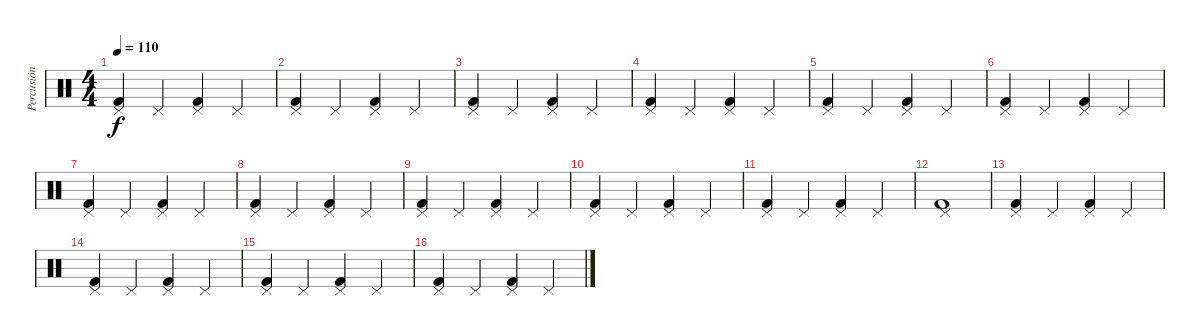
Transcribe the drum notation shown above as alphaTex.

\track ("Percusión" "Percusión") {instrument percussion}
\staff {score}
\articulation defaults
\ts (4 4)
\tempo 110
\clef neutral
\ks c
("Pedal Hi-Hat (hit)" "Kick (hit) 2").4{dy f} "Pedal Hi-Hat (hit)".4 ("Pedal Hi-Hat (hit)" "Kick (hit) 2").4 "Pedal Hi-Hat (hit)".4 |
("Pedal Hi-Hat (hit)" "Kick (hit) 2").4 "Pedal Hi-Hat (hit)".4 ("Pedal Hi-Hat (hit)" "Kick (hit) 2").4 "Pedal Hi-Hat (hit)".4 |
("Pedal Hi-Hat (hit)" "Kick (hit) 2").4 "Pedal Hi-Hat (hit)".4 ("Pedal Hi-Hat (hit)" "Kick (hit) 2").4 "Pedal Hi-Hat (hit)".4 |
("Pedal Hi-Hat (hit)" "Kick (hit) 2").4 "Pedal Hi-Hat (hit)".4 ("Pedal Hi-Hat (hit)" "Kick (hit) 2").4 "Pedal Hi-Hat (hit)".4 |
("Pedal Hi-Hat (hit)" "Kick (hit) 2").4 "Pedal Hi-Hat (hit)".4 ("Pedal Hi-Hat (hit)" "Kick (hit) 2").4 "Pedal Hi-Hat (hit)".4 |
("Pedal Hi-Hat (hit)" "Kick (hit) 2").4 "Pedal Hi-Hat (hit)".4 ("Pedal Hi-Hat (hit)" "Kick (hit) 2").4 "Pedal Hi-Hat (hit)".4 |
("Pedal Hi-Hat (hit)" "Kick (hit) 2").4 "Pedal Hi-Hat (hit)".4 ("Pedal Hi-Hat (hit)" "Kick (hit) 2").4 "Pedal Hi-Hat (hit)".4 |
("Pedal Hi-Hat (hit)" "Kick (hit) 2").4 "Pedal Hi-Hat (hit)".4 ("Pedal Hi-Hat (hit)" "Kick (hit) 2").4 "Pedal Hi-Hat (hit)".4 |
("Pedal Hi-Hat (hit)" "Kick (hit) 2").4 "Pedal Hi-Hat (hit)".4 ("Pedal Hi-Hat (hit)" "Kick (hit) 2").4 "Pedal Hi-Hat (hit)".4 |
("Pedal Hi-Hat (hit)" "Kick (hit) 2").4 "Pedal Hi-Hat (hit)".4 ("Pedal Hi-Hat (hit)" "Kick (hit) 2").4 "Pedal Hi-Hat (hit)".4 |
("Pedal Hi-Hat (hit)" "Kick (hit) 2").4 "Pedal Hi-Hat (hit)".4 ("Pedal Hi-Hat (hit)" "Kick (hit) 2").4 "Pedal Hi-Hat (hit)".4 |
("Pedal Hi-Hat (hit)" "Kick (hit) 2").1 |
("Pedal Hi-Hat (hit)" "Kick (hit) 2").4 "Pedal Hi-Hat (hit)".4 ("Pedal Hi-Hat (hit)" "Kick (hit) 2").4 "Pedal Hi-Hat (hit)".4 |
("Pedal Hi-Hat (hit)" "Kick (hit) 2").4 "Pedal Hi-Hat (hit)".4 ("Pedal Hi-Hat (hit)" "Kick (hit) 2").4 "Pedal Hi-Hat (hit)".4 |
("Pedal Hi-Hat (hit)" "Kick (hit) 2").4 "Pedal Hi-Hat (hit)".4 ("Pedal Hi-Hat (hit)" "Kick (hit) 2").4 "Pedal Hi-Hat (hit)".4 |
("Pedal Hi-Hat (hit)" "Kick (hit) 2").4 "Pedal Hi-Hat (hit)".4 ("Pedal Hi-Hat (hit)" "Kick (hit) 2").4 "Pedal Hi-Hat (hit)".4
